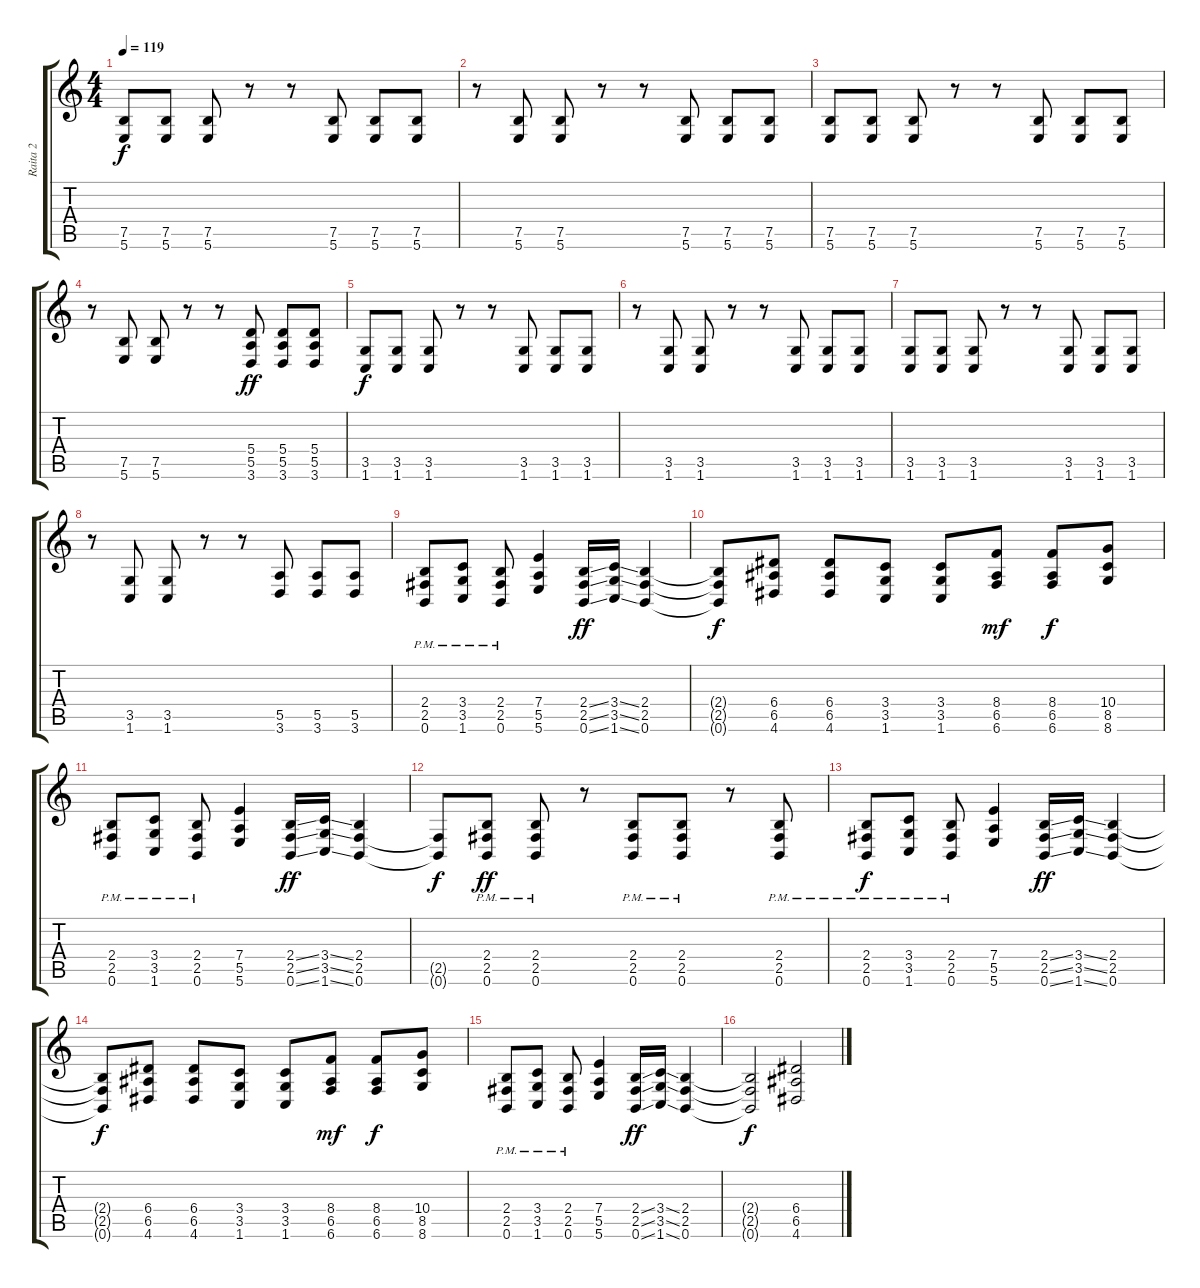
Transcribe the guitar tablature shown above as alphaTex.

\track ("Raita 2" "Raita 2") {instrument distortionguitar}
\staff {score tabs}
\tuning (B3 G3 D3 A2 E2 B1) {hide}
\ts (4 4)
\tempo 119
\clef g2
\ks c
(7.5 5.6).8{dy f} (7.5 5.6).8 (7.5 5.6).8 r.8 r.8 (7.5 5.6).8 (7.5 5.6).8 (7.5 5.6).8 |
r.8 (7.5 5.6).8 (7.5 5.6).8 r.8 r.8 (7.5 5.6).8 (7.5 5.6).8 (7.5 5.6).8 |
(7.5 5.6).8 (7.5 5.6).8 (7.5 5.6).8 r.8 r.8 (7.5 5.6).8 (7.5 5.6).8 (7.5 5.6).8 |
r.8 (7.5 5.6).8 (7.5 5.6).8 r.8 r.8 (5.4 5.5 3.6).8{dy ff} (5.4 5.5 3.6).8 (5.4 5.5 3.6).8 |
(3.5 1.6).8{dy f} (3.5 1.6).8 (3.5 1.6).8 r.8 r.8 (3.5 1.6).8 (3.5 1.6).8 (3.5 1.6).8 |
r.8 (3.5 1.6).8 (3.5 1.6).8 r.8 r.8 (3.5 1.6).8 (3.5 1.6).8 (3.5 1.6).8 |
(3.5 1.6).8 (3.5 1.6).8 (3.5 1.6).8 r.8 r.8 (3.5 1.6).8 (3.5 1.6).8 (3.5 1.6).8 |
r.8 (3.5 1.6).8 (3.5 1.6).8 r.8 r.8 (5.5 3.6).8 (5.5 3.6).8 (5.5 3.6).8 |
(2.4{pm} 2.5{pm} 0.6{pm}).8 (3.4{pm} 3.5{pm} 1.6{pm}).8 (2.4{pm} 2.5{pm} 0.6{pm}).8 (7.4 5.5 5.6).4 (2.4{ss} 2.5{ss} 0.6{ss}).16{dy ff} (3.4{ss} 3.5{ss} 1.6{ss}).16 (2.4 2.5 0.6).4 |
(2.4{t} 2.5{t} 0.6{t}).8{dy f} (6.4 6.5 4.6).8 (6.4 6.5 4.6).8 (3.4 3.5 1.6).8 (3.4 3.5 1.6).8 (8.4 6.5 6.6).8{dy mf} (8.4 6.5 6.6).8{dy f} (10.4 8.5 8.6).8 |
(2.4{pm} 2.5{pm} 0.6{pm}).8 (3.4{pm} 3.5{pm} 1.6{pm}).8 (2.4{pm} 2.5{pm} 0.6{pm}).8 (7.4 5.5 5.6).4 (2.4{ss} 2.5{ss} 0.6{ss}).16{dy ff} (3.4{ss} 3.5{ss} 1.6{ss}).16 (2.4 2.5 0.6).4 |
(2.5{t} 0.6{t}).8{dy f} (2.4{pm} 2.5{pm} 0.6{pm}).8{dy ff} (2.4{pm} 2.5{pm} 0.6{pm}).8 r.8 (2.4{pm} 2.5{pm} 0.6{pm}).8 (2.4{pm} 2.5{pm} 0.6{pm}).8 r.8 (2.4{pm} 2.5{pm} 0.6{pm}).8 |
(2.4{pm} 2.5{pm} 0.6{pm}).8{dy f} (3.4{pm} 3.5{pm} 1.6{pm}).8 (2.4{pm} 2.5{pm} 0.6{pm}).8 (7.4 5.5 5.6).4 (2.4{ss} 2.5{ss} 0.6{ss}).16{dy ff} (3.4{ss} 3.5{ss} 1.6{ss}).16 (2.4 2.5 0.6).4 |
(2.4{t} 2.5{t} 0.6{t}).8{dy f} (6.4 6.5 4.6).8 (6.4 6.5 4.6).8 (3.4 3.5 1.6).8 (3.4 3.5 1.6).8 (8.4 6.5 6.6).8{dy mf} (8.4 6.5 6.6).8{dy f} (10.4 8.5 8.6).8 |
(2.4{pm} 2.5{pm} 0.6{pm}).8 (3.4{pm} 3.5{pm} 1.6{pm}).8 (2.4{pm} 2.5{pm} 0.6{pm}).8 (7.4 5.5 5.6).4 (2.4{ss} 2.5{ss} 0.6{ss}).16{dy ff} (3.4{ss} 3.5{ss} 1.6{ss}).16 (2.4 2.5 0.6).4 |
(2.4{t} 2.5{t} 0.6{t}).2{dy f} (6.4 6.5 4.6).2
